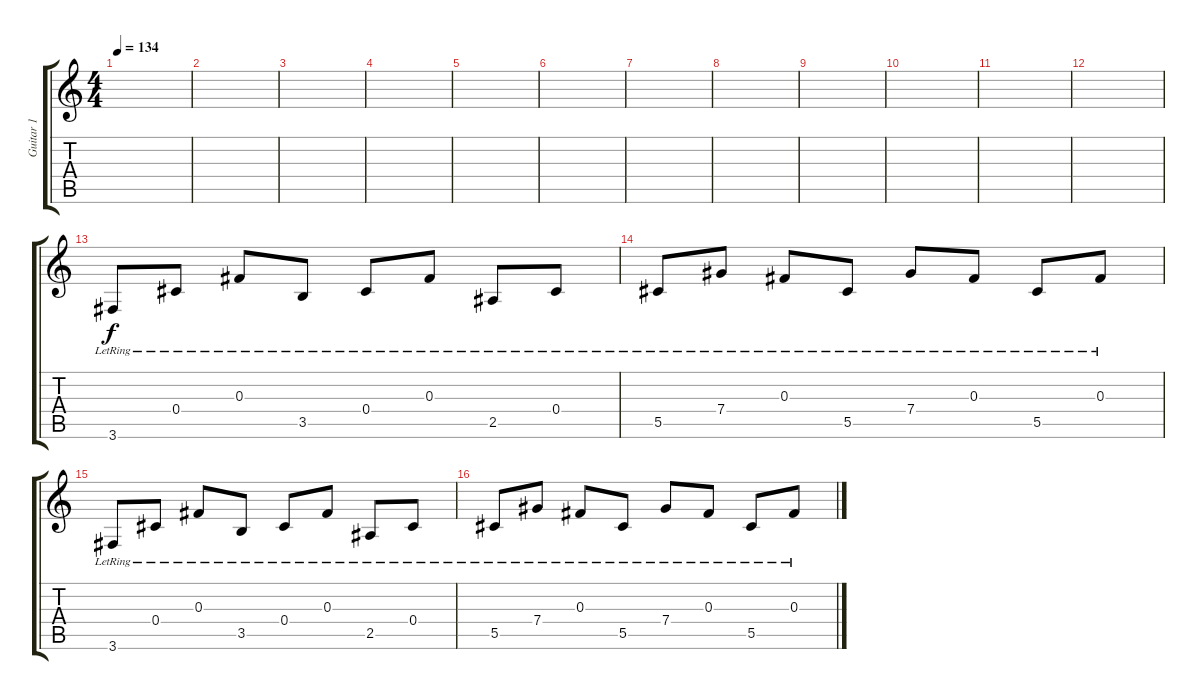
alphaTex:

\track ("Guitar 1" "Guitar 1") {instrument acousticguitarsteel}
\staff {score tabs}
\tuning (Eb4 Bb3 Gb3 Db3 Ab2 Eb2) {hide}
\ts (4 4)
\tempo 134
\clef g2
\ks c
|
|
|
|
|
|
|
|
|
|
|
|
3.6{lr}.8{balance 2} 0.4{lr}.8 0.3{lr}.8 3.5{lr}.8 0.4{lr}.8 0.3{lr}.8 2.5{lr}.8 0.4{lr}.8 |
5.5{lr}.8 7.4{lr}.8 0.3{lr}.8 5.5{lr}.8 7.4{lr}.8 0.3{lr}.8 5.5{lr}.8 0.3{lr}.8 |
3.6{lr}.8 0.4{lr}.8 0.3{lr}.8 3.5{lr}.8 0.4{lr}.8 0.3{lr}.8 2.5{lr}.8 0.4{lr}.8 |
5.5{lr}.8 7.4{lr}.8 0.3{lr}.8 5.5{lr}.8 7.4{lr}.8 0.3{lr}.8 5.5{lr}.8 0.3{lr}.8
